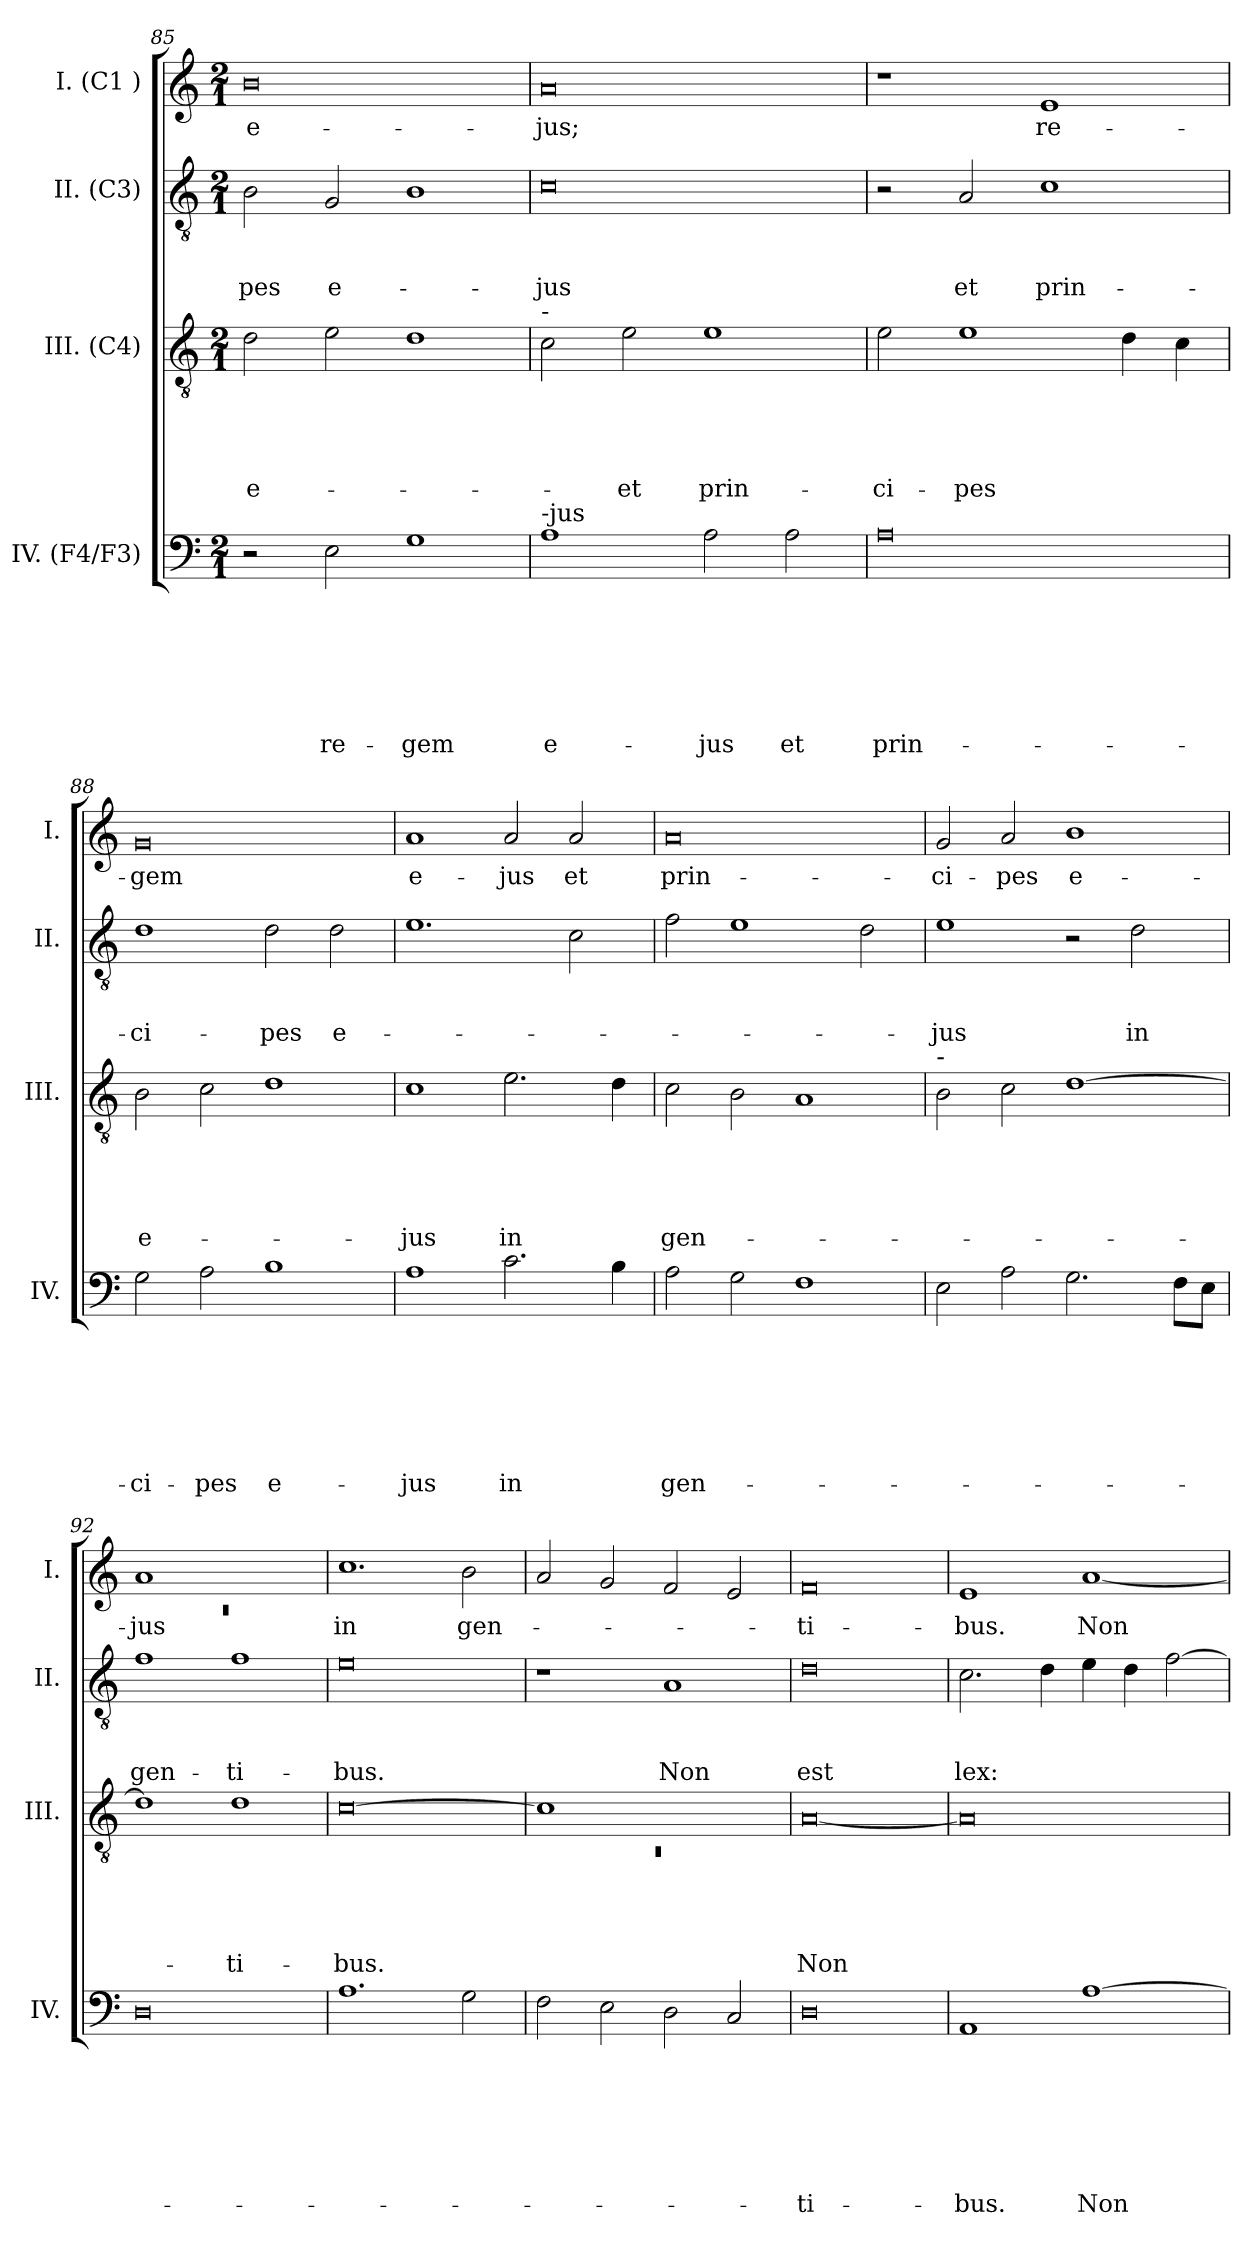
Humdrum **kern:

**kern	**text	**text	**text	**text	**text	**text	**text	**kern	**text	**text	**text	**text	**text	**kern	**text	**text	**text	**kern	**text
*part4	*part4	*part4	*part4	*part4	*part4	*part4	*part4	*part3	*part3	*part3	*part3	*part3	*part3	*part2	*part2	*part2	*part2	*part1	*part1
*staff4	*staff4	*staff4	*staff4	*staff4	*staff4	*staff4	*staff4	*staff3	*staff3	*staff3	*staff3	*staff3	*staff3	*staff2	*staff2	*staff2	*staff2	*staff1	*staff1
*I"IV. (F4/F3)	*	*	*	*	*	*	*	*I"III. (C4)	*	*	*	*	*	*I"II. (C3)	*	*	*	*I"I. (C1 )	*
*I'IV.	*	*	*	*	*	*	*	*I'III.	*	*	*	*	*	*I'II.	*	*	*	*I'I.	*
*clefF4	*	*	*	*	*	*	*	*clefGv2	*	*	*	*	*	*clefGv2	*	*	*	*clefG2	*
*k[]	*	*	*	*	*	*	*	*k[]	*	*	*	*	*	*k[]	*	*	*	*k[]	*
*C:	*	*	*	*	*	*	*	*C:	*	*	*	*	*	*C:	*	*	*	*C:	*
*M2/1	*	*	*	*	*	*	*	*M2/1	*	*	*	*	*	*M2/1	*	*	*	*M2/1	*
=85	=85	=85	=85	=85	=85	=85	=85	=85	=85	=85	=85	=85	=85	=85	=85	=85	=85	=85	=85
!	!	!	!	!	!	!	!	!	!	!	!	!	!LO:LY:b:rj	!	!	!	!LO:LY:b	!	!LO:LY:b:rj
2r	.	.	.	.	.	.	.	2d\	.	.	.	.	e-	2B\	.	.	-pes	0b	e-
!	!	!	!	!	!	!	!LO:LY:b	!	!	!	!	!	!	!	!	!	!LO:LY:b:rj	!	!
2E\	.	.	.	.	.	.	re-	2e\	.	.	.	.	.	2G/	.	.	e-	.	.
!	!	!	!	!	!	!	!LO:LY:b	!	!	!	!	!	!	!	!	!	!	!	!
1G	.	.	.	.	.	.	-gem	1d	.	.	.	.	.	1B	.	.	.	.	.
!!LO:LB:g=z
=86	=86	=86	=86	=86	=86	=86	=86	=86	=86	=86	=86	=86	=86	=86	=86	=86	=86	=86	=86
!	!	!	!	!	!	!	!	!LO:TX:a:t=-	!	!	!	!	!	!	!	!	!	!	!
!LO:TX:a:t=-jus	!	!	!	!	!	!	!	!	!	!	!	!	!	!	!	!	!	!	!
!	!	!	!	!	!	!	!LO:LY:b:rj	!	!	!	!	!	!	!	!	!	!LO:LY:b:rj	!	!LO:LY:b
1A	.	.	.	.	.	.	e-	2c\	.	.	.	.	.	0c	.	.	-jus	0a	-jus;
!	!	!	!	!	!	!	!	!	!	!	!	!	!LO:LY:b	!	!	!	!	!	!
.	.	.	.	.	.	.	.	2e\	.	.	.	.	-et	.	.	.	.	.	.
!	!	!	!	!	!	!	!LO:LY:b	!	!	!	!	!	!LO:LY:b	!	!	!	!	!	!
2A\	.	.	.	.	.	.	-jus	1e	.	.	.	.	prin-	.	.	.	.	.	.
!	!	!	!	!	!	!	!LO:LY:b	!	!	!	!	!	!	!	!	!	!	!	!
2A\	.	.	.	.	.	.	et	.	.	.	.	.	.	.	.	.	.	.	.
=87	=87	=87	=87	=87	=87	=87	=87	=87	=87	=87	=87	=87	=87	=87	=87	=87	=87	=87	=87
!	!	!	!	!	!	!	!LO:LY:b	!	!	!	!	!	!LO:LY:b	!	!	!	!	!	!
0A	.	.	.	.	.	.	prin-	2e\	.	.	.	.	-ci-	2r	.	.	.	1r	.
!	!	!	!	!	!	!	!	!	!	!	!	!	!LO:LY:b	!	!	!	!LO:LY:b	!	!
.	.	.	.	.	.	.	.	1e	.	.	.	.	-pes	2A/	.	.	et	.	.
!	!	!	!	!	!	!	!	!	!	!	!	!	!	!	!	!	!LO:LY:b	!	!LO:LY:b
.	.	.	.	.	.	.	.	.	.	.	.	.	.	1c	.	.	prin-	1e	re-
.	.	.	.	.	.	.	.	4d\	.	.	.	.	.	.	.	.	.	.	.
.	.	.	.	.	.	.	.	4c\	.	.	.	.	.	.	.	.	.	.	.
=88	=88	=88	=88	=88	=88	=88	=88	=88	=88	=88	=88	=88	=88	=88	=88	=88	=88	=88	=88
!	!	!	!	!	!	!	!LO:LY:b	!	!	!	!	!	!LO:LY:b:rj	!	!	!	!LO:LY:b	!	!LO:LY:b
2G\	.	.	.	.	.	.	-ci-	2B\	.	.	.	.	e-	1d	.	.	-ci-	0g	-gem
!	!	!	!	!	!	!	!LO:LY:b	!	!	!	!	!	!	!	!	!	!	!	!
2A\	.	.	.	.	.	.	-pes	2c\	.	.	.	.	.	.	.	.	.	.	.
!	!	!	!	!	!	!	!LO:LY:b:rj	!	!	!	!	!	!	!	!	!	!LO:LY:b	!	!
1B	.	.	.	.	.	.	e-	1d	.	.	.	.	.	2d\	.	.	-pes	.	.
!	!	!	!	!	!	!	!	!	!	!	!	!	!	!	!	!	!LO:LY:b:rj	!	!
.	.	.	.	.	.	.	.	.	.	.	.	.	.	2d\	.	.	e-	.	.
=89	=89	=89	=89	=89	=89	=89	=89	=89	=89	=89	=89	=89	=89	=89	=89	=89	=89	=89	=89
!	!	!	!	!	!	!	!LO:LY:b	!	!	!	!	!	!LO:LY:b	!	!	!	!	!	!LO:LY:b:rj
1A	.	.	.	.	.	.	-jus	1c	.	.	.	.	-jus	1.e	.	.	.	1a	e-
!	!	!	!	!	!	!	!LO:LY:b	!	!	!	!	!	!LO:LY:b	!	!	!	!	!	!LO:LY:b
2.c\	.	.	.	.	.	.	in	2.e\	.	.	.	.	in	.	.	.	.	2a/	-jus
!	!	!	!	!	!	!	!	!	!	!	!	!	!	!	!	!	!	!	!LO:LY:b
.	.	.	.	.	.	.	.	.	.	.	.	.	.	2c\	.	.	.	2a/	et
4B\	.	.	.	.	.	.	.	4d\	.	.	.	.	.	.	.	.	.	.	.
=90	=90	=90	=90	=90	=90	=90	=90	=90	=90	=90	=90	=90	=90	=90	=90	=90	=90	=90	=90
!	!	!	!	!	!	!	!LO:LY:b	!	!	!	!	!	!LO:LY:b	!	!	!	!	!	!LO:LY:b
2A\	.	.	.	.	.	.	gen-	2c\	.	.	.	.	gen-	2f\	.	.	.	0a	prin-
2G\	.	.	.	.	.	.	.	2B\	.	.	.	.	.	1e	.	.	.	.	.
1F	.	.	.	.	.	.	.	1A	.	.	.	.	.	.	.	.	.	.	.
.	.	.	.	.	.	.	.	.	.	.	.	.	.	2d\	.	.	.	.	.
!!LO:LB:g=z
=91	=91	=91	=91	=91	=91	=91	=91	=91	=91	=91	=91	=91	=91	=91	=91	=91	=91	=91	=91
!	!	!	!	!	!	!	!	!LO:TX:a:t=-	!	!	!	!	!	!	!	!	!	!	!
!	!	!	!	!	!	!	!	!	!	!	!	!	!	!	!	!	!LO:LY:b	!	!LO:LY:b
2E\	.	.	.	.	.	.	.	2B\	.	.	.	.	.	1e	.	.	-jus	2g/	-ci-
!	!	!	!	!	!	!	!	!	!	!	!	!	!	!	!	!	!	!	!LO:LY:b
2A\	.	.	.	.	.	.	.	2c\	.	.	.	.	.	.	.	.	.	2a/	-pes
!	!	!	!	!	!	!	!	!	!	!	!	!	!	!	!	!	!	!	!LO:LY:b:rj
2.G\	.	.	.	.	.	.	.	[>1d	.	.	.	.	.	2r	.	.	.	1b	e-
!	!	!	!	!	!	!	!	!	!	!	!	!	!	!	!	!	!LO:LY:b	!	!
.	.	.	.	.	.	.	.	.	.	.	.	.	.	2d\	.	.	in	.	.
8F\L	.	.	.	.	.	.	.	.	.	.	.	.	.	.	.	.	.	.	.
8E\J	.	.	.	.	.	.	.	.	.	.	.	.	.	.	.	.	.	.	.
=92	=92	=92	=92	=92	=92	=92	=92	=92	=92	=92	=92	=92	=92	=92	=92	=92	=92	=92	=92
*	*	*	*	*	*	*	*	*	*	*	*	*	*	*	*	*	*	*^	*
!	!	!	!	!	!	!	!	!	!	!	!	!	!	!	!	!	!LO:LY:b	!	!LO:N:vis=1	!LO:LY:b
0D	.	.	.	.	.	.	.	1d]	.	.	.	.	.	1f	.	.	gen-	1a	0rc	-jus
!	!	!	!	!	!	!	!	!	!	!	!	!	!LO:LY:b	!	!	!	!LO:LY:b	!	!	!
.	.	.	.	.	.	.	.	1d	.	.	.	.	-ti-	1f	.	.	-ti-	1ryy	.	.
*	*	*	*	*	*	*	*	*	*	*	*	*	*	*	*	*	*	*v	*v	*
=93	=93	=93	=93	=93	=93	=93	=93	=93	=93	=93	=93	=93	=93	=93	=93	=93	=93	=93	=93
!	!	!	!	!	!	!	!	!	!	!	!	!	!LO:LY:b	!	!	!	!LO:LY:b	!	!LO:LY:b
1.A	.	.	.	.	.	.	.	[>0c	.	.	.	.	-bus.	0e	.	.	-bus.	1.cc	in
!	!	!	!	!	!	!	!	!	!	!	!	!	!	!	!	!	!	!	!LO:LY:b
2G\	.	.	.	.	.	.	.	.	.	.	.	.	.	.	.	.	.	2b\	gen-
=94	=94	=94	=94	=94	=94	=94	=94	=94	=94	=94	=94	=94	=94	=94	=94	=94	=94	=94	=94
*	*	*	*	*	*	*	*	*^	*	*	*	*	*	*	*	*	*	*	*
!	!	!	!	!	!	!	!	!	!LO:N:vis=1	!	!	!	!	!	!	!	!	!	!	!
2F\	.	.	.	.	.	.	.	1c]	0rC	.	.	.	.	.	1r	.	.	.	2a/	.
2E\	.	.	.	.	.	.	.	.	.	.	.	.	.	.	.	.	.	.	2g/	.
!	!	!	!	!	!	!	!	!	!	!	!	!	!	!	!	!	!	!LO:LY:b	!	!
2D\	.	.	.	.	.	.	.	1ryy	.	.	.	.	.	.	1A	.	.	Non	2f/	.
2C/	.	.	.	.	.	.	.	.	.	.	.	.	.	.	.	.	.	.	2e/	.
*	*	*	*	*	*	*	*	*v	*v	*	*	*	*	*	*	*	*	*	*	*
=95	=95	=95	=95	=95	=95	=95	=95	=95	=95	=95	=95	=95	=95	=95	=95	=95	=95	=95	=95
!	!	!	!	!	!	!	!LO:LY:b:rj	!	!	!	!	!	!LO:LY:b	!	!	!	!LO:LY:b:rj	!	!LO:LY:b:rj
0D	.	.	.	.	.	.	-ti-	[<0A	.	.	.	.	Non	0d	.	.	est	0f	-ti-
=96	=96	=96	=96	=96	=96	=96	=96	=96	=96	=96	=96	=96	=96	=96	=96	=96	=96	=96	=96
!	!	!	!	!	!	!	!LO:LY:b	!	!	!	!	!	!	!	!	!	!LO:LY:b	!	!LO:LY:b
1AA	.	.	.	.	.	.	-bus.	0A]	.	.	.	.	.	2.c\	.	.	lex:	1e	-bus.
.	.	.	.	.	.	.	.	.	.	.	.	.	.	4d\	.	.	.	.	.
!	!	!	!	!	!	!	!LO:LY:b	!	!	!	!	!	!	!	!	!	!	!	!LO:LY:b
[>1A	.	.	.	.	.	.	Non	.	.	.	.	.	.	4e\	.	.	.	[>1a	Non
.	.	.	.	.	.	.	.	.	.	.	.	.	.	4d\	.	.	.	.	.
.	.	.	.	.	.	.	.	.	.	.	.	.	.	[>2f\	.	.	.	.	.
=	=	=	=	=	=	=	=	=	=	=	=	=	=	=	=	=	=	=	=
*-	*-	*-	*-	*-	*-	*-	*-	*-	*-	*-	*-	*-	*-	*-	*-	*-	*-	*-	*-
